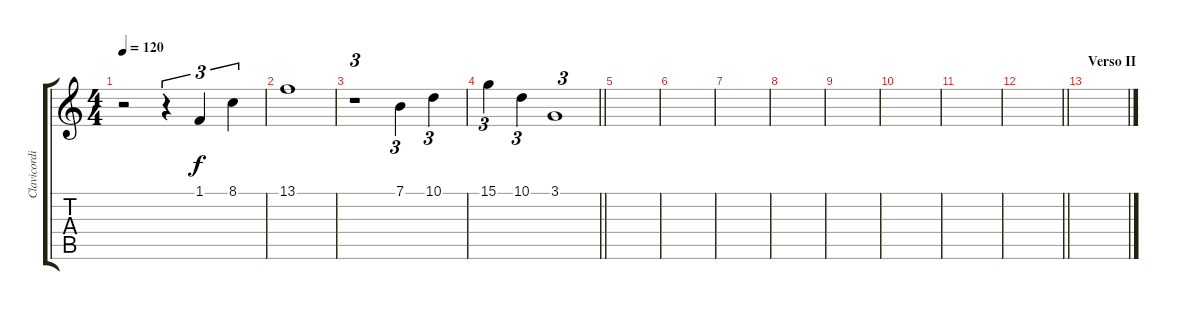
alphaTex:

\track ("Clavicordio" "Clavicordi") {instrument harpsichord}
\staff {score tabs}
\tuning (E4 B3 G3 D3 A2 E2) {hide}
\ts (4 4)
\tempo 120
\clef g2
\ks c
r.2{dy f} r.4{tu (3 2)} 1.1.4{tu (3 2)} 8.1.4{tu (3 2)} |
13.1.1 |
r.1{tu (3 2)} 7.1.4{tu (3 2)} 10.1.4{tu (3 2)} |
\barLineRight lightlight
15.1.4{tu (3 2)} 10.1.4{tu (3 2)} 3.1.1{tu (3 2)} |
|
|
|
|
|
|
|
\barLineRight lightlight
|
\section ("" "Verso II")
